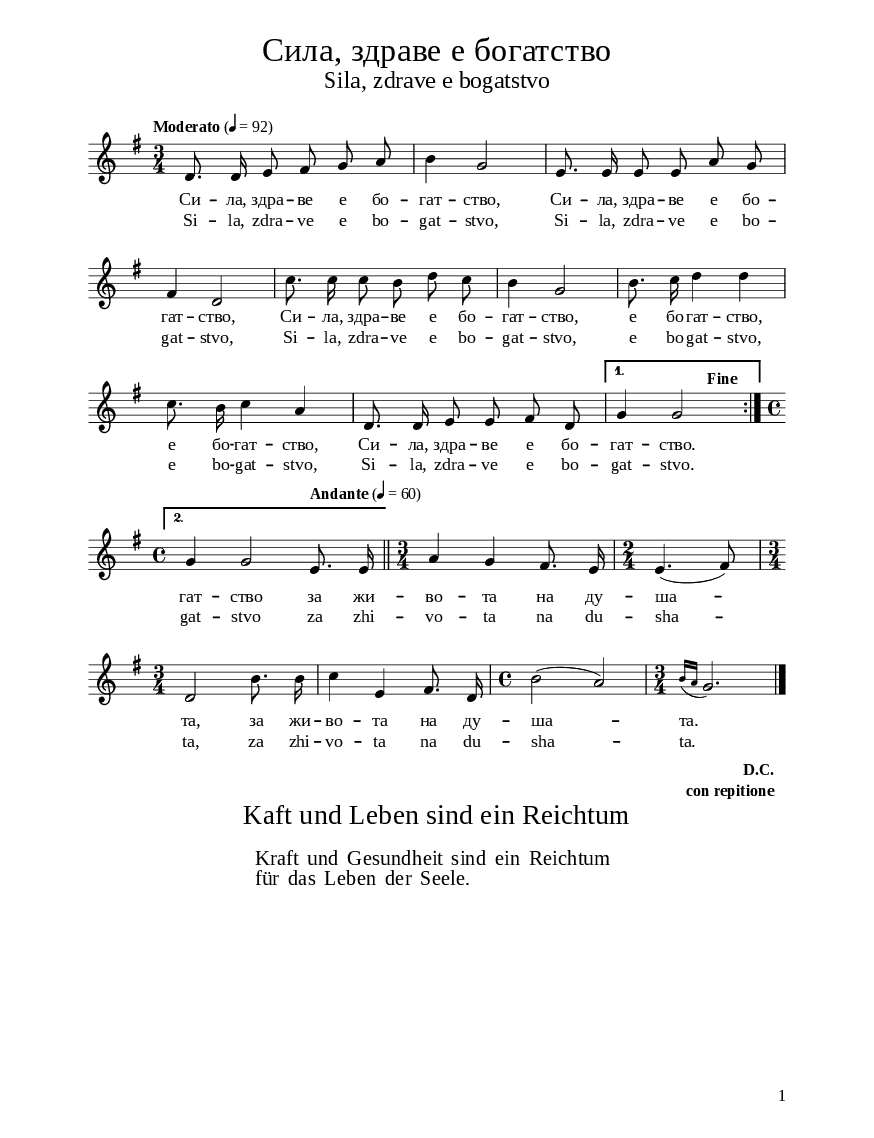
\version "2.24.0"

% include paper part and global functions
\include "include/globals.ily"

\bookpart {
  \include "include/bookpart-paper.ily"
  \score {
    \include "include/score-layout.ily"


   \new Voice \relative c' {
      \clef treble
      \key g \major
      \time 3/4
      \tempoFunc "Moderato" 4 "92"
      \autoBeamOff

      \repeat volta 2 {
        d8. d16 e8 fis8 g8 a8 | b4 g2 | e8. e16 e8 e8 a8 g8 | \break



        fis4 d2 |  c'8. c16 c8 b8 d8 c8 | b4 g2 | b8. c16 d4 d4 | \break

        c8. b16 c4 a4 |    d,8. d16 e8 e8 fis8 d8
      } \alternative {
        { | g4 \tempo "         Fine" g2 | \break }
        { \time 4/4 g4 g2 

        \override Score.MetronomeMark.outside-staff-priority = #599
        %\override Score.MetronomeMark.X-extent=#'(-4.5 . 0)
        \tempoFunc "Andante" 4 "60"
        
        e8. e16 }
      }

      \bar "||" \time 3/4  a4 g4 fis8. e16 


      \time 2/4  e4. ( fis8 ) \break

      | \time 3/4  d2 b'8. b16 | c4 e,4 fis8. d16 | \time 4/4  b'2 ( a2 ) |
      \time 3/4  |
      \grace { b16 [( a16] } g2.) \bar "|."


    }



    \addlyrics {
      Си -- ла,
      здра -- ве е бо -- гат -- ство, Си -- ла, здра --
      ве е бо -- гат -- ство, Си -- ла, здра -- ве е
      бо -- гат -- ство, е бо -- гат -- ство, е бо --
      гат -- ство, Си -- ла, здра -- ве е бо -- гат --
      ство. гат -- ство за жи -- во -- та на ду -- ша
      -- та, за жи -- во -- та на ду -- ша -- та.
    }

    \addlyrics {
      Si -- la,
      zdra -- ve e bo -- gat -- stvo, Si -- la, zdra --
      ve e bo -- gat -- stvo, Si -- la, zdra -- ve e
      bo -- gat -- stvo, e bo -- gat -- stvo, e bo --
      gat -- stvo, Si -- la, zdra -- ve e bo -- gat --
      stvo. gat -- stvo za zhi -- vo -- ta na du -- sha
      -- ta, za zhi -- vo -- ta na du -- sha -- ta.
    }

    \header {
      title = \titleFunc "Сила, здраве е богатство" "Sila, zdrave e bogatstvo"
    }

    \midi{}

  } % score

  \markup \dc-two "D.C.""con repitione"
  

  % include foreign translation(s) of the song

  %\pageBreak
  \version "2.24.0"

\markup \fill-line { \fontsize #deTitleFontSize "Kaft und Leben sind ein Reichtum" }
\markup \null
\markup \null
\markup \fontsize #deCoupletFontSize {
  \hspace #16
  \override #`(baseline-skip . ,deCoupletBaselineSkip)

  \column {
      \line {  Kraft und Gesundheit sind ein Reichtum}
             \line { für das Leben der Seele. }



    }


}


} % bookpart
